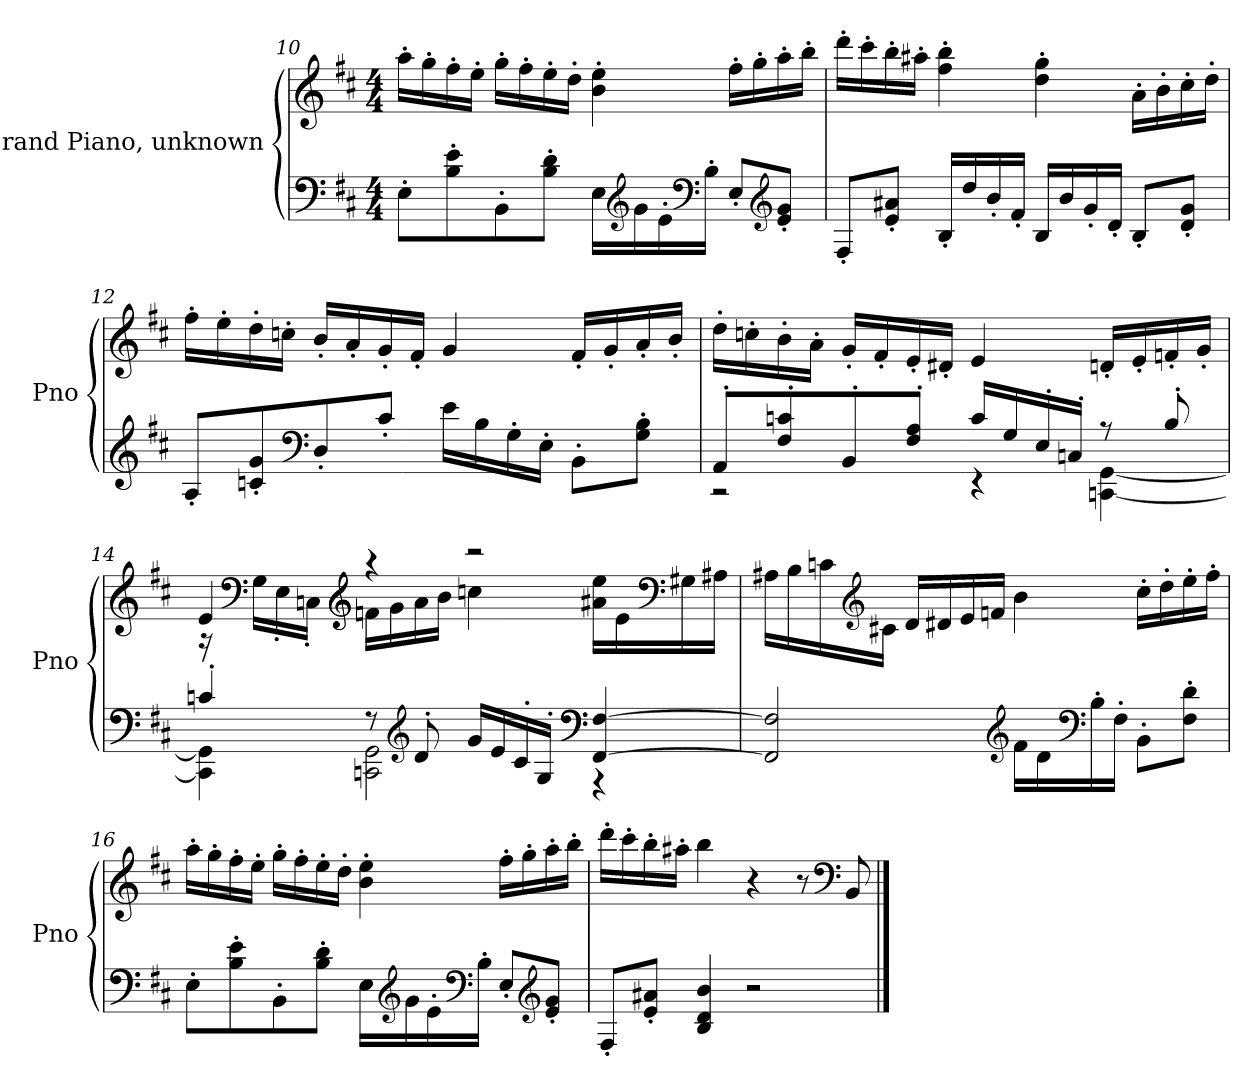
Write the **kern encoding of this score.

**kern	**kern
*part1	*part1
*staff2	*staff1
*I"Grand Piano, unknown	*
*I'Pno	*
*clefF4	*clefG2
*k[f#c#]	*k[f#c#]
*M4/4	*M4/4
=10	=10
8E'\L	16aa'\LL
.	16gg'\
8B\' 8e\'	16ff#'\
.	16ee'\JJ
8BB'\	16gg'\LL
.	16ff#'\
8B\' 8d\'J	16ee'\
.	16dd'\JJ
16E\LL	4b\' 4ee\'
*clefG2	*
16g\	.
16e'\	.
*clefF4	*
16B'\JJ	.
8E'/L	16ff#'\LL
.	16gg'\
*clefG2	*
8e/' 8g/'J	16aa'\
.	16bb'\JJ
!!LO:LB:g=z
=11	=11
8F#'/L	16ddd'\LL
.	16ccc#'\
8e/' 8a#X/'J	16bb'\
.	16aa#X'\JJ
16B'/LL	4ff#\' 4bb\'
16dd/	.
16b'/	.
16f#'/JJ	.
16B/LL	4dd\' 4gg\'
16b/	.
16g'/	.
16d'/JJ	.
8B'/L	16a'\LL
.	16b'\
8d/' 8g/'J	16cc#'\
.	16dd'\JJ
=12	=12
8A'/L	16ff#'\LL
.	16ee'\
8cn/' 8g/'	16dd'\
.	16ccn'\JJ
*clefF4	*
8D'/	16b'/LL
.	16a'/
8c'/J	16g'/
.	16f#'/JJ
16e\LL	4g/
16B\	.
16G'\	.
16E'\JJ	.
8BB'\L	16f#'/LL
.	16g'/
8G\' 8B\'J	16a'/
.	16b'/JJ
!!LO:PB:g=z
=13	=13
*^	*
8AA'/L	2r	16dd'\LL
.	.	16ccn'\
8F#/' 8cn/'	.	16b'\
.	.	16a'\JJ
8BB'/	.	16g'/LL
.	.	16f#'/
8F#/' 8A/'J	.	16e'/
.	.	16d#X'/JJ
16c/LL	4r	4e/
16G/	.	.
16E'/	.	.
16Cn'/JJ	.	.
8r	[4CCn\ [4GG\	16dn'/LL
.	.	16e'/
8B'/	.	16fn'/
.	.	16g'/JJ
=14	=14	=14
*	*	*^
4cn'/	4CC\] 4GG\]	4e/	16r
*	*	*clefF4	*
.	.	.	16G\LL
.	.	.	16E'\
.	.	.	16Cn'\JJ
*	*	*clefG2	*
8r	2CCn\ 2GG\	4r	16fn\LL
.	.	.	16g\
*clefG2	*	*	*
8d'/	.	.	16a\
.	.	.	16b\JJ
16g/LL	.	2r	4ccn\
16e/	.	.	.
16c'/	.	.	.
16G'/JJ	.	.	.
*clefF4	*	*	*
[4FF#/ [4F#/	4r	.	16a#X\ 16ee\LL
.	.	.	16e\
*	*	*clefF4	*
.	.	.	16G#X\
.	.	.	16A#X\JJ
*v	*v	*	*
*	*v	*v
!!LO:LB:g=z
=15	=15
2FF#/] 2F#/]	16A#X\LL
.	16B\
.	16cn\
*	*clefG2
.	16c#X\JJ
.	16d/LL
.	16d#X/
.	16e/
.	16fn/JJ
*clefG2	*
16f#\LL	4b\
16d\	.
*clefF4	*
16B'\	.
16F#'\JJ	.
8BB'\L	16cc#'\LL
.	16dd'\
8F#\' 8d\'J	16ee'\
.	16ff#'\JJ
=16	=16
8E'\L	16aa'\LL
.	16gg'\
8B\' 8e\'	16ff#'\
.	16ee'\JJ
8BB'\	16gg'\LL
.	16ff#'\
8B\' 8d\'J	16ee'\
.	16dd'\JJ
16E\LL	4b\' 4ee\'
*clefG2	*
16g\	.
16e'\	.
*clefF4	*
16B'\JJ	.
8E'/L	16ff#'\LL
.	16gg'\
*clefG2	*
8e/' 8g/'J	16aa'\
.	16bb'\JJ
!!LO:LB:g=z
=17	=17
8F#'/L	16ddd'\LL
.	16ccc#'\
8e/' 8a#X/'J	16bb'\
.	16aa#X'\JJ
4B/ 4d/ 4b/	4bb\
2r	4r
.	8r
*	*clefF4
.	8BB/
==	==
*-	*-
